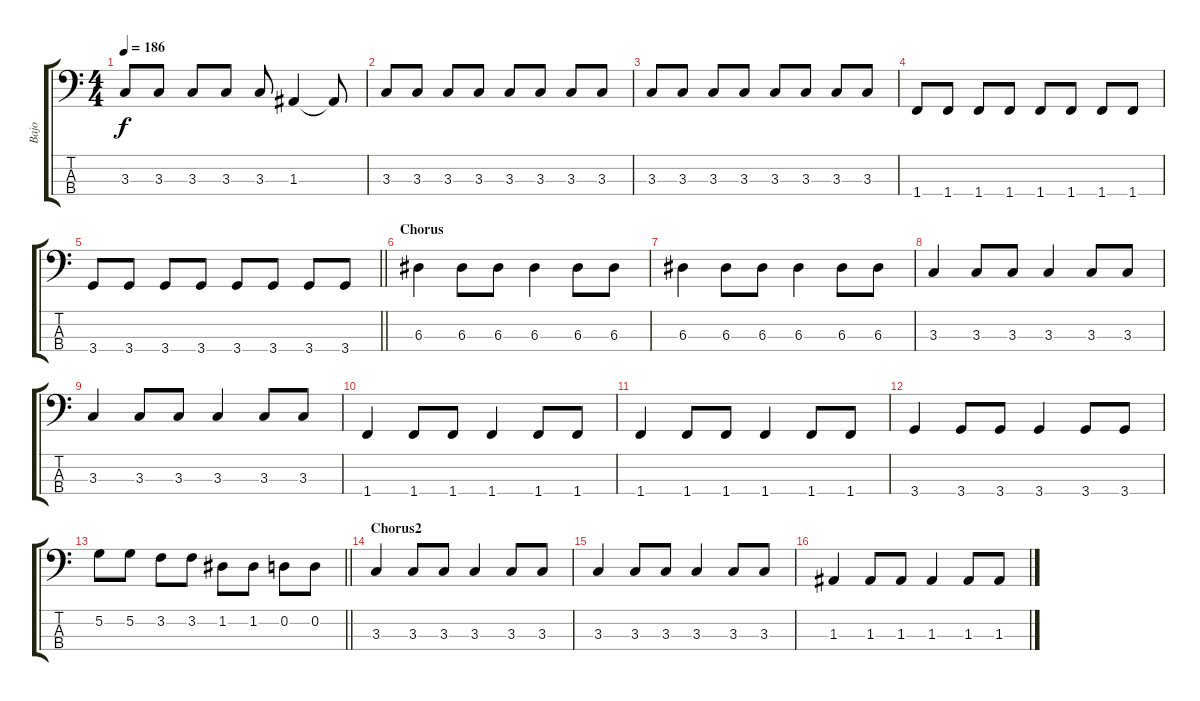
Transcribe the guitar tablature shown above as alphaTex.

\track ("Bajo" "Bajo") {instrument electricbassfinger}
\staff {score tabs}
\tuning (G2 D2 A1 E1) {hide}
\ts (4 4)
\tempo 186
\clef f4
\ks c
3.3.8{dy f} 3.3.8 3.3.8 3.3.8 3.3.8 1.3.4 1.3{t}.8 |
3.3.8 3.3.8 3.3.8 3.3.8 3.3.8 3.3.8 3.3.8 3.3.8 |
3.3.8 3.3.8 3.3.8 3.3.8 3.3.8 3.3.8 3.3.8 3.3.8 |
1.4.8 1.4.8 1.4.8 1.4.8 1.4.8 1.4.8 1.4.8 1.4.8 |
\barLineRight lightlight
3.4.8 3.4.8 3.4.8 3.4.8 3.4.8 3.4.8 3.4.8 3.4.8 |
\section ("" "Chorus")
6.3.4 6.3.8 6.3.8 6.3.4 6.3.8 6.3.8 |
6.3.4 6.3.8 6.3.8 6.3.4 6.3.8 6.3.8 |
3.3.4 3.3.8 3.3.8 3.3.4 3.3.8 3.3.8 |
3.3.4 3.3.8 3.3.8 3.3.4 3.3.8 3.3.8 |
1.4.4 1.4.8 1.4.8 1.4.4 1.4.8 1.4.8 |
1.4.4 1.4.8 1.4.8 1.4.4 1.4.8 1.4.8 |
3.4.4 3.4.8 3.4.8 3.4.4 3.4.8 3.4.8 |
\barLineRight lightlight
5.2.8 5.2.8 3.2.8 3.2.8 1.2.8 1.2.8 0.2.8 0.2.8 |
\section ("" "Chorus2")
3.3.4 3.3.8 3.3.8 3.3.4 3.3.8 3.3.8 |
3.3.4 3.3.8 3.3.8 3.3.4 3.3.8 3.3.8 |
1.3.4 1.3.8 1.3.8 1.3.4 1.3.8 1.3.8
